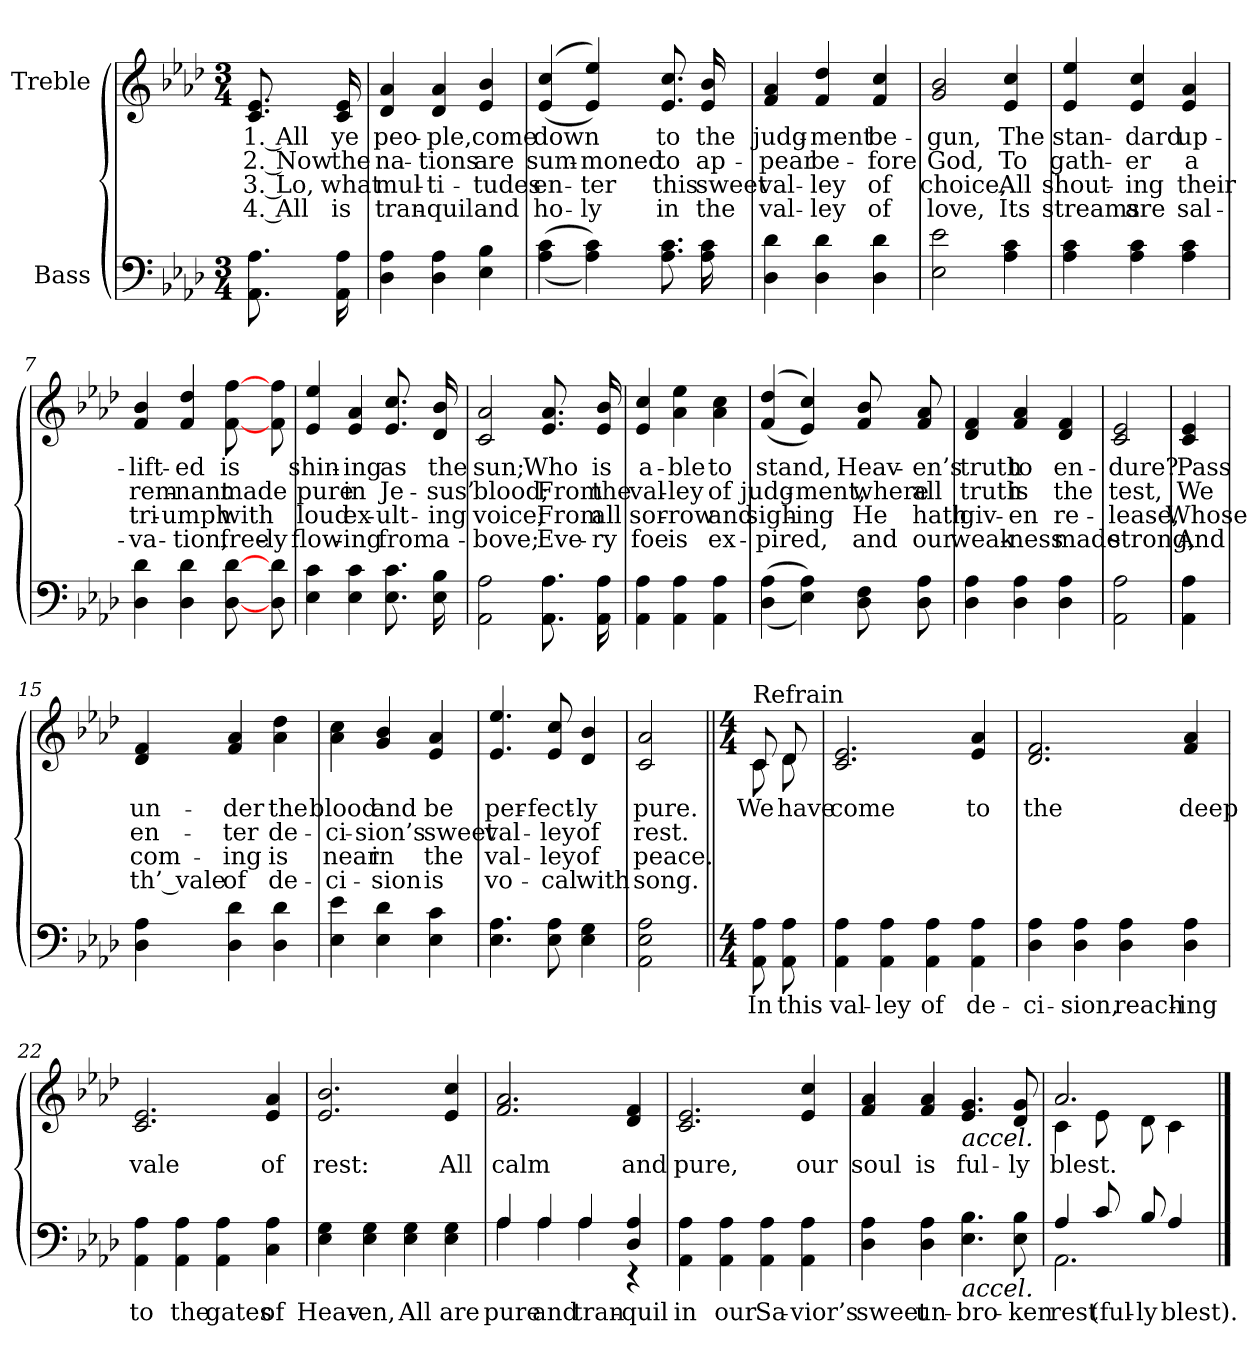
**kern	**text	**kern	**text	**text	**text	**text
*part2	*part2	*part1	*part1	*part1	*part1	*part1
*staff2	*staff2	*staff1	*staff1	*staff1	*staff1	*staff1
*I"Bass	*	*I"Treble	*	*	*	*
*clefF4	*	*clefG2	*	*	*	*
*k[b-e-a-d-]	*	*k[b-e-a-d-]	*	*	*	*
*A-:	*	*A-:	*	*	*	*
*M3/4	*	*M3/4	*	*	*	*
*MM100	*	*MM100	*	*	*	*
=1	=1	=1	=1	=1	=1	=1
8.AA- 8.A-L	.	8.c 8.e-L	-1. All	-2. Now	-3. Lo,	-4. All
16AA- 16A-	.	16c 16e-	-ye	-the	-what	-is
=2	=2	=2	=2	=2	=2	=2
4D- 4A-	.	4d- 4a-	-peo-	-na-	-mul-	-tran-
4D- 4A-	.	4d- 4a-	-ple,	-tions	-ti-	-quil
4E- 4B-	.	4e- 4b-	-come	-are	-tudes	-and
=3	=3	=3	=3	=3	=3	=3
((4A- 4c	.	((4e- 4cc	-down	-sum-	-en-	-ho-
4A- 4c))	.	4e- 4ee-))	.	-moned	-ter	-ly
8.A- 8.cL	.	8.e- 8.ccL	-to	-to	-this	-in
16A- 16c	.	16e- 16b-	-the	-ap-	-sweet	-the
=4	=4	=4	=4	=4	=4	=4
4D- 4d-	.	4f 4a-	-judg-	-pear	-val-	-val-
4D- 4d-	.	4f 4dd-	-ment	-be-	-ley	-ley
4D- 4d-	.	4f 4cc	-be-	-fore	-of	-of
=5	=5	=5	=5	=5	=5	=5
2E- 2e-	.	2g 2b-	-gun,	-God,	-choice,	-love,
4A- 4c	.	4e- 4cc	-The	-To	-All	-Its
=6	=6	=6	=6	=6	=6	=6
4A- 4c	.	4e- 4ee-	-stan-	-gath-	-shout-	-streams
4A- 4c	.	4e- 4cc	-dard	-er	-ing	-are
4A- 4c	.	4e- 4a-	-up-	-a	-their	-sal-
=7	=7	=7	=7	=7	=7	=7
4D- 4d-	.	4f 4b-	-lift-	-rem-	-tri-	-va-
4D- 4d-	.	4f 4dd-	-ed	-nant	-umph	-tion,
[8D- [8d-L	.	[8f [8ffL	-is	-made	-with	-free-
8D- 8d-	.	8f 8ff	.	.	.	-ly
=8	=8	=8	=8	=8	=8	=8
4E- 4c	.	4e- 4ee-	-shin-	-pure	-loud	-flow-
4E- 4c	.	4e- 4a-	-ing	-in	-ex-	-ing
8.E- 8.cL	.	8.e- 8.ccL	-as	-Je-	-ult-	-from
16E- 16B-	.	16d- 16b-	-the	-sus’	-ing	-a-
=9	=9	=9	=9	=9	=9	=9
2AA- 2A-	.	2c 2a-	-sun;	-blood;	-voice;	-bove;
8.AA- 8.A-L	.	8.e- 8.a-L	-Who	-From	-From	-Eve-
16AA- 16A-	.	16e- 16b-	-is	-the	-all	-ry
=10	=10	=10	=10	=10	=10	=10
4AA- 4A-	.	4e- 4cc	-a-	-val-	-sor-	-foe
4AA- 4A-	.	4a- 4ee-	-ble	-ley	-row	-is
4AA- 4A-	.	4a- 4cc	-to	-of	-and	-ex-
=11	=11	=11	=11	=11	=11	=11
((4D- 4A-	.	((4f 4dd-	-stand,	-judg-	-sigh-	-pired,
4E- 4A-))	.	4e- 4cc))	.	-ment,	-ing	.
8D- 8FL	.	8f 8b-L	-Heav-	-where	-He	-and
8D- 8A-	.	8f 8a-	-en’s	-all	-hath	-our
=12	=12	=12	=12	=12	=12	=12
4D- 4A-	.	4d- 4f	-truth	-truth	-giv-	-weak-
4D- 4A-	.	4f 4a-	-to	-is	-en	-ness
4D- 4A-	.	4d- 4f	-en-	-the	-re-	-made
=13	=13	=13	=13	=13	=13	=13
2AA- 2A-	.	2c 2e-	-dure?	-test,	-lease,	-strong,
=14	=14	=14	=14	=14	=14	=14
4AA- 4A-	.	4c 4e-	-Pass	-We	-Whose	-And
=15	=15	=15	=15	=15	=15	=15
4D- 4A-	.	4d- 4f	-un-	-en-	-com-	-th’ vale
4D- 4d-	.	4f 4a-	-der	-ter	-ing	-of
4D- 4d-	.	4a- 4dd-	-the	-de-	-is	-de-
=16	=16	=16	=16	=16	=16	=16
4E- 4e-	.	4a- 4cc	-blood	-ci-	-near	-ci-
4E- 4d-	.	4g 4b-	-and	-sion’s	-in	-sion
4E- 4c	.	4e- 4a-	-be	-sweet	-the	-is
=17	=17	=17	=17	=17	=17	=17
4.E- 4.A-	.	4.e- 4.ee-	-per-	-val-	-val-	-vo-
8E- 8A-	.	8e- 8cc	-fect-	-ley	-ley	-cal
4E- 4G	.	4d- 4b-	-ly	-of	-of	-with
=18	=18	=18	=18	=18	=18	=18
2AA- 2E- 2A-	.	2c 2a-	-pure.	-rest.	-peace.	-song.
=19||	=19||	=19||	=19||	=19||	=19||	=19||
*M4/4	*	*M4/4	*	*	*	*
*	*	*^	*	*	*	*
!	!	!LO:TX:a:t=Refrain	!	!	!	!	!
8AA- 8A-L	-In	8cL	8cL	-We	.	.	.
8AA- 8A-	-this	8d-	8d-	-have	.	.	.
*	*	*v	*v	*	*	*	*
=20	=20	=20	=20	=20	=20	=20
4AA- 4A-	-val-	2.c 2.e-	-come	.	.	.
4AA- 4A-	-ley	.	.	.	.	.
4AA- 4A-	-of	.	.	.	.	.
4AA- 4A-	-de-	4e- 4a-	-to	.	.	.
=21	=21	=21	=21	=21	=21	=21
4D- 4A-	-ci-	2.d- 2.f	-the	.	.	.
4D- 4A-	-sion,	.	.	.	.	.
4D- 4A-	-reach-	.	.	.	.	.
4D- 4A-	-ing	4f 4a-	-deep	.	.	.
=22	=22	=22	=22	=22	=22	=22
4AA- 4A-	-to	2.c 2.e-	-vale	.	.	.
4AA- 4A-	-the	.	.	.	.	.
4AA- 4A-	-gates	.	.	.	.	.
4C 4A-	-of	4e- 4a-	-of	.	.	.
=23	=23	=23	=23	=23	=23	=23
4E- 4G	-Heav-	2.e- 2.b-	-rest:	.	.	.
4E- 4G	-en,	.	.	.	.	.
4E- 4G	-All	.	.	.	.	.
4E- 4G	-are	4e- 4cc	-All	.	.	.
=24	=24	=24	=24	=24	=24	=24
*^	*	*	*	*	*	*
4A-	4A-	-pure	2.f 2.a-	-calm	.	.	.
4A-	4A-	-and	.	.	.	.	.
4A-	4A-	-tran-	.	.	.	.	.
4D- 4A-	4r	-quil	4d- 4f	-and	.	.	.
*v	*v	*	*	*	*	*	*
=25	=25	=25	=25	=25	=25	=25
4AA- 4A-	-in	2.c 2.e-	-pure,	.	.	.
4AA- 4A-	-our	.	.	.	.	.
4AA- 4A-	-Sa-	.	.	.	.	.
4AA- 4A-	-vior’s	4e- 4cc	-our	.	.	.
=26	=26	=26	=26	=26	=26	=26
4D- 4A-	-sweet	4f 4a-	-soul	.	.	.
4D- 4A-	-un-	4f 4a-	-is	.	.	.
!	!	!LO:TX:b:i:t=accel.	!	!	!	!
!LO:TX:b:i:t=accel.	!	!	!	!	!	!
4.E- 4.B-	-bro-	4.e- 4.g	-ful-	.	.	.
8E- 8B-	-ken	8d- 8g	-ly	.	.	.
=27	=27	=27	=27	=27	=27	=27
*^	*	*^	*	*	*	*
4A-	2.AA-	-rest	2.a-	4c	-blest.	.	.	.
8cL	.	-(ful-	.	8e-L	.	.	.	.
8B-	.	-ly	.	8d-	.	.	.	.
4A-	.	-blest).	.	4c	.	.	.	.
*v	*v	*	*	*	*	*	*	*
*	*	*v	*v	*	*	*	*
==	==	==	==	==	==	==
*-	*-	*-	*-	*-	*-	*-
